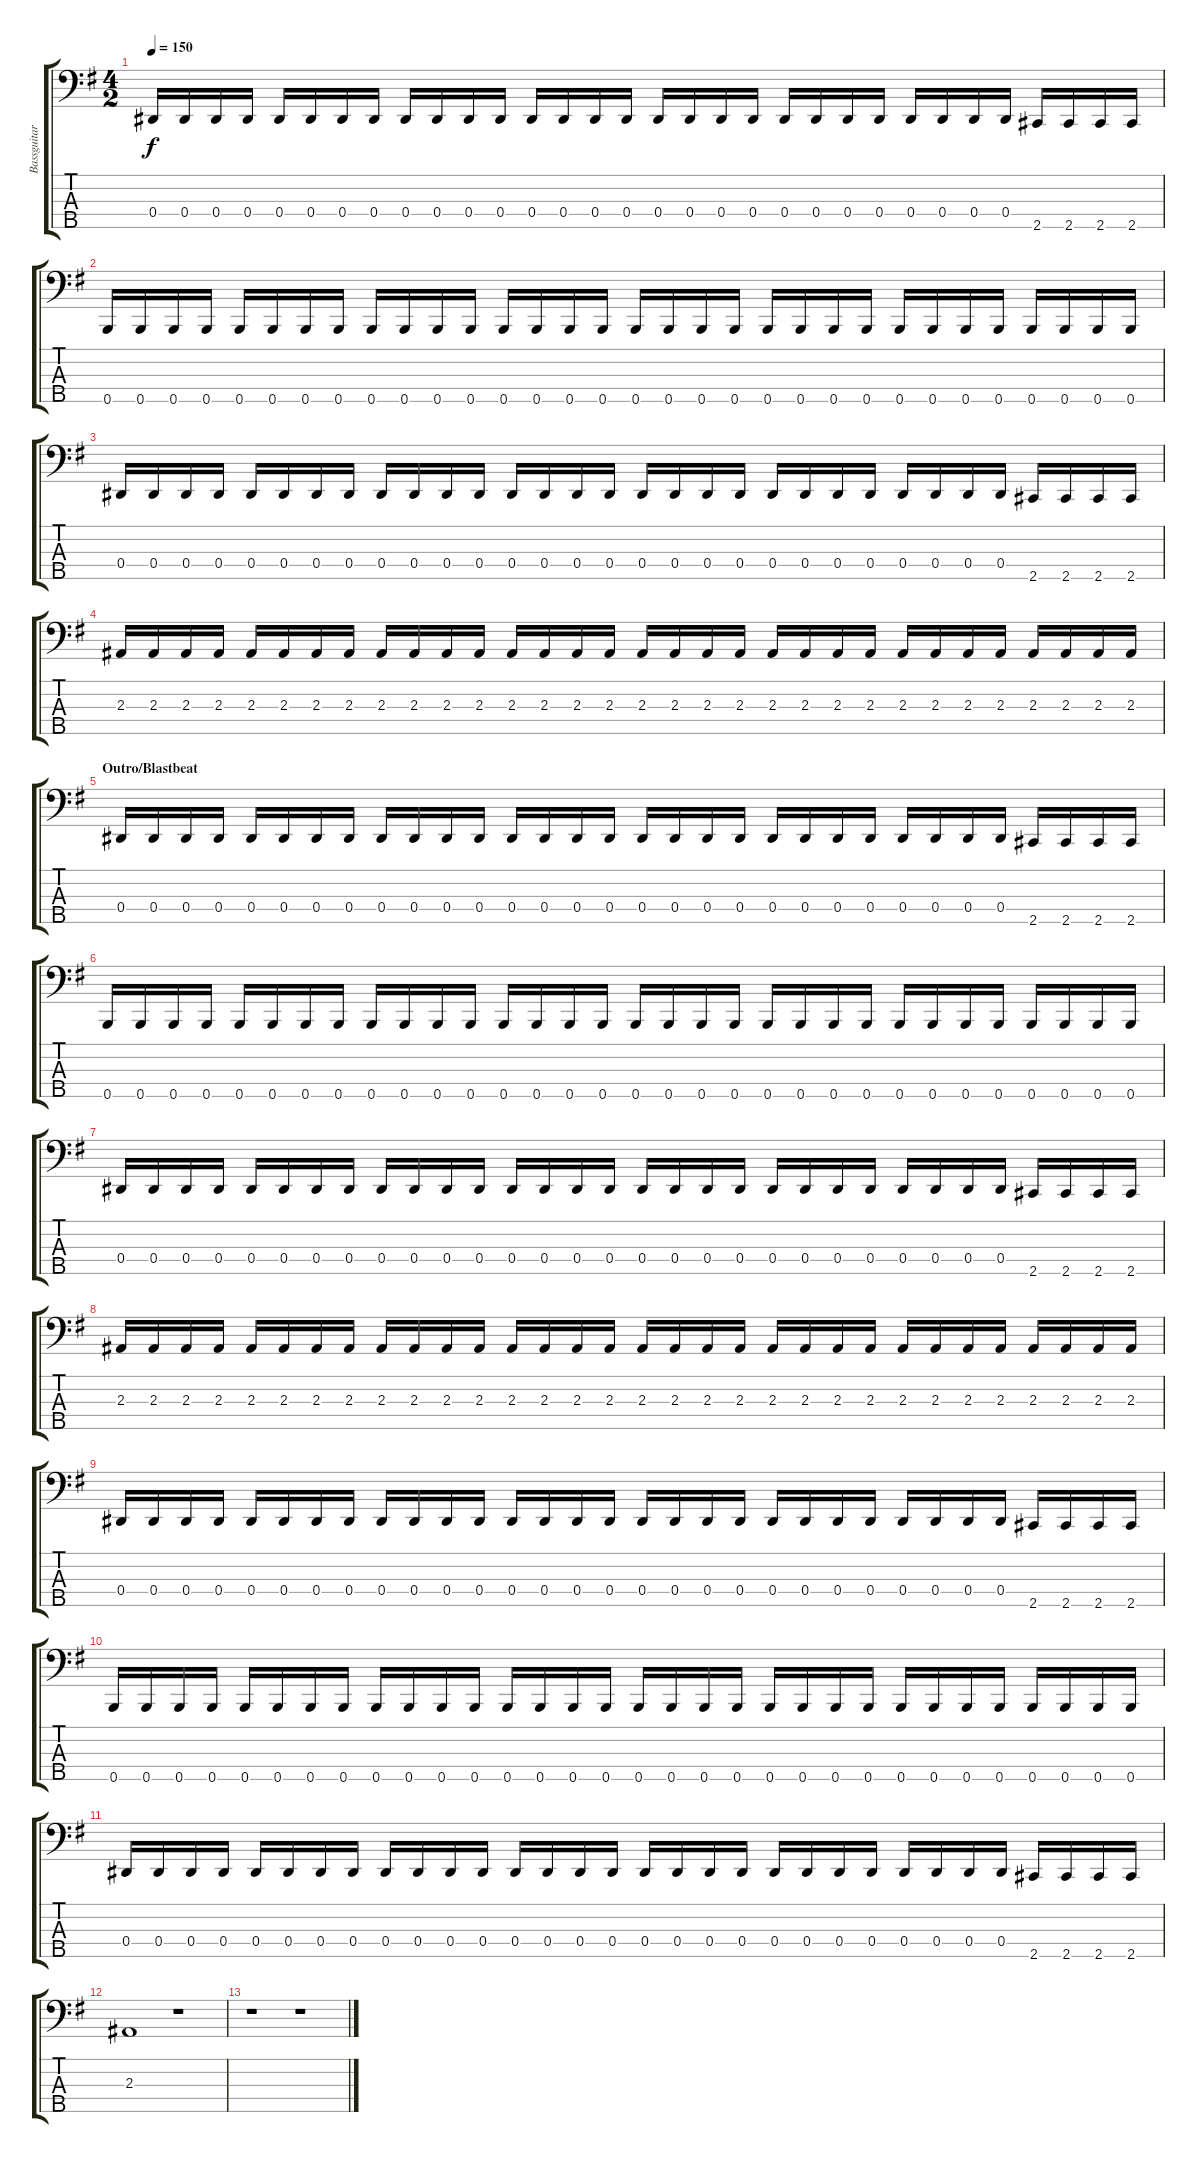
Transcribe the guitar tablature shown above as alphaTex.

\track ("Bassguitar" "Bassguitar") {instrument electricbassfinger}
\staff {score tabs}
\tuning (Gb2 Db2 Ab1 Eb1 B0) {hide}
\ts (4 2)
\tempo 150
\clef f4
\ks eminor
0.4.16{dy f} 0.4.16 0.4.16 0.4.16 0.4.16 0.4.16 0.4.16 0.4.16 0.4.16 0.4.16 0.4.16 0.4.16 0.4.16 0.4.16 0.4.16 0.4.16 0.4.16 0.4.16 0.4.16 0.4.16 0.4.16 0.4.16 0.4.16 0.4.16 0.4.16 0.4.16 0.4.16 0.4.16 2.5.16 2.5.16 2.5.16 2.5.16 |
0.5.16 0.5.16 0.5.16 0.5.16 0.5.16 0.5.16 0.5.16 0.5.16 0.5.16 0.5.16 0.5.16 0.5.16 0.5.16 0.5.16 0.5.16 0.5.16 0.5.16 0.5.16 0.5.16 0.5.16 0.5.16 0.5.16 0.5.16 0.5.16 0.5.16 0.5.16 0.5.16 0.5.16 0.5.16 0.5.16 0.5.16 0.5.16 |
0.4.16 0.4.16 0.4.16 0.4.16 0.4.16 0.4.16 0.4.16 0.4.16 0.4.16 0.4.16 0.4.16 0.4.16 0.4.16 0.4.16 0.4.16 0.4.16 0.4.16 0.4.16 0.4.16 0.4.16 0.4.16 0.4.16 0.4.16 0.4.16 0.4.16 0.4.16 0.4.16 0.4.16 2.5.16 2.5.16 2.5.16 2.5.16 |
2.3.16 2.3.16 2.3.16 2.3.16 2.3.16 2.3.16 2.3.16 2.3.16 2.3.16 2.3.16 2.3.16 2.3.16 2.3.16 2.3.16 2.3.16 2.3.16 2.3.16 2.3.16 2.3.16 2.3.16 2.3.16 2.3.16 2.3.16 2.3.16 2.3.16 2.3.16 2.3.16 2.3.16 2.3.16 2.3.16 2.3.16 2.3.16 |
\section ("" "Outro/Blastbeat")
0.4.16 0.4.16 0.4.16 0.4.16 0.4.16 0.4.16 0.4.16 0.4.16 0.4.16 0.4.16 0.4.16 0.4.16 0.4.16 0.4.16 0.4.16 0.4.16 0.4.16 0.4.16 0.4.16 0.4.16 0.4.16 0.4.16 0.4.16 0.4.16 0.4.16 0.4.16 0.4.16 0.4.16 2.5.16 2.5.16 2.5.16 2.5.16 |
0.5.16 0.5.16 0.5.16 0.5.16 0.5.16 0.5.16 0.5.16 0.5.16 0.5.16 0.5.16 0.5.16 0.5.16 0.5.16 0.5.16 0.5.16 0.5.16 0.5.16 0.5.16 0.5.16 0.5.16 0.5.16 0.5.16 0.5.16 0.5.16 0.5.16 0.5.16 0.5.16 0.5.16 0.5.16 0.5.16 0.5.16 0.5.16 |
0.4.16 0.4.16 0.4.16 0.4.16 0.4.16 0.4.16 0.4.16 0.4.16 0.4.16 0.4.16 0.4.16 0.4.16 0.4.16 0.4.16 0.4.16 0.4.16 0.4.16 0.4.16 0.4.16 0.4.16 0.4.16 0.4.16 0.4.16 0.4.16 0.4.16 0.4.16 0.4.16 0.4.16 2.5.16 2.5.16 2.5.16 2.5.16 |
2.3.16 2.3.16 2.3.16 2.3.16 2.3.16 2.3.16 2.3.16 2.3.16 2.3.16 2.3.16 2.3.16 2.3.16 2.3.16 2.3.16 2.3.16 2.3.16 2.3.16 2.3.16 2.3.16 2.3.16 2.3.16 2.3.16 2.3.16 2.3.16 2.3.16 2.3.16 2.3.16 2.3.16 2.3.16 2.3.16 2.3.16 2.3.16 |
0.4.16 0.4.16 0.4.16 0.4.16 0.4.16 0.4.16 0.4.16 0.4.16 0.4.16 0.4.16 0.4.16 0.4.16 0.4.16 0.4.16 0.4.16 0.4.16 0.4.16 0.4.16 0.4.16 0.4.16 0.4.16 0.4.16 0.4.16 0.4.16 0.4.16 0.4.16 0.4.16 0.4.16 2.5.16 2.5.16 2.5.16 2.5.16 |
0.5.16 0.5.16 0.5.16 0.5.16 0.5.16 0.5.16 0.5.16 0.5.16 0.5.16 0.5.16 0.5.16 0.5.16 0.5.16 0.5.16 0.5.16 0.5.16 0.5.16 0.5.16 0.5.16 0.5.16 0.5.16 0.5.16 0.5.16 0.5.16 0.5.16 0.5.16 0.5.16 0.5.16 0.5.16 0.5.16 0.5.16 0.5.16 |
0.4.16 0.4.16 0.4.16 0.4.16 0.4.16 0.4.16 0.4.16 0.4.16 0.4.16 0.4.16 0.4.16 0.4.16 0.4.16 0.4.16 0.4.16 0.4.16 0.4.16 0.4.16 0.4.16 0.4.16 0.4.16 0.4.16 0.4.16 0.4.16 0.4.16 0.4.16 0.4.16 0.4.16 2.5.16 2.5.16 2.5.16 2.5.16 |
2.3.1 r.1 |
r.1 r.1
